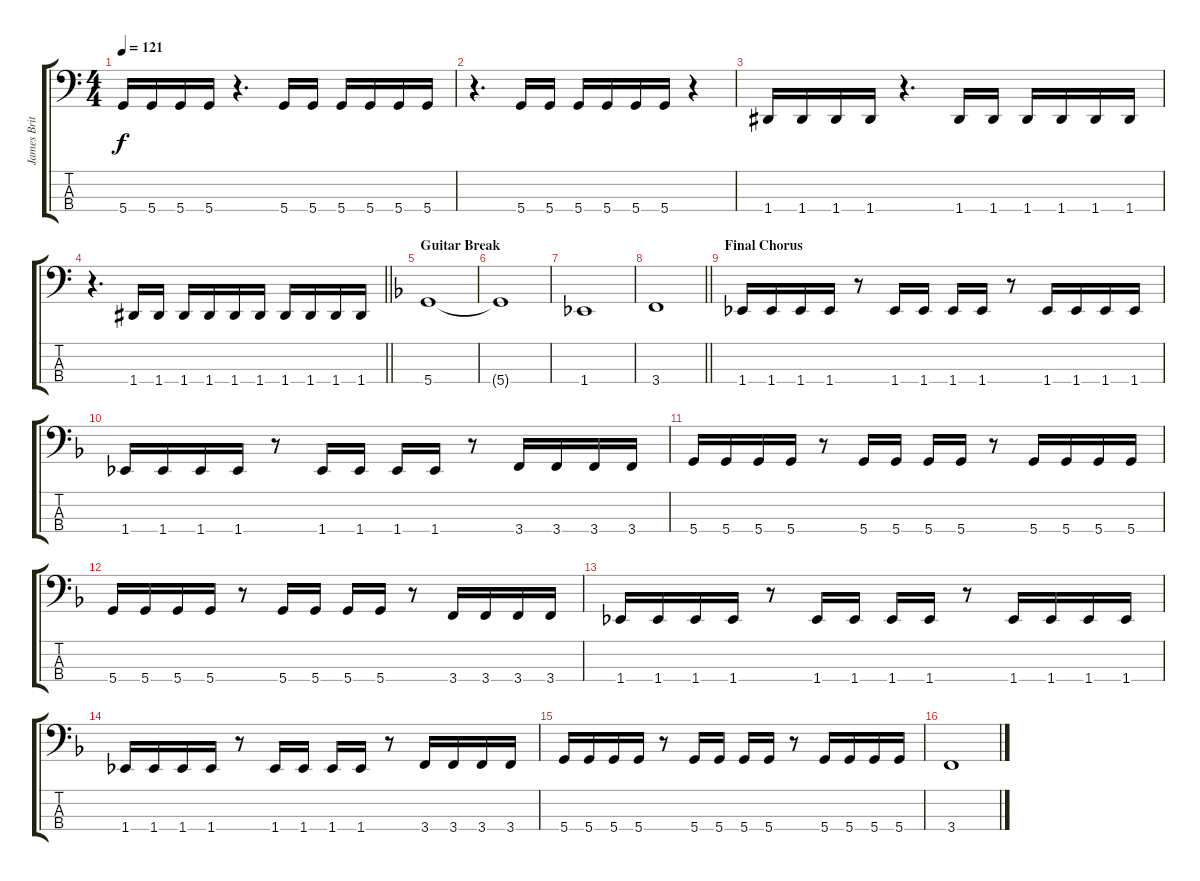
\track ("James Britton" "James Brit") {instrument electricbasspick}
\staff {score tabs}
\tuning (F2 C2 G1 D1) {hide}
\ts (4 4)
\tempo 121
\clef f4
\ks c
5.4.16{dy f} 5.4.16 5.4.16 5.4.16 r.4{d} 5.4.16 5.4.16 5.4.16 5.4.16 5.4.16 5.4.16 |
r.4{d} 5.4.16 5.4.16 5.4.16 5.4.16 5.4.16 5.4.16 r.4 |
1.4.16 1.4.16 1.4.16 1.4.16 r.4{d} 1.4.16 1.4.16 1.4.16 1.4.16 1.4.16 1.4.16 |
\barLineRight lightlight
r.4{d} 1.4.16 1.4.16 1.4.16 1.4.16 1.4.16 1.4.16 1.4.16 1.4.16 1.4.16 1.4.16 |
\section ("" "Guitar Break")
\ks f
5.4.1 |
5.4{t}.1 |
1.4.1 |
\barLineRight lightlight
3.4.1 |
\section ("" "Final Chorus")
1.4.16 1.4.16 1.4.16 1.4.16 r.8 1.4.16 1.4.16 1.4.16 1.4.16 r.8 1.4.16 1.4.16 1.4.16 1.4.16 |
1.4.16 1.4.16 1.4.16 1.4.16 r.8 1.4.16 1.4.16 1.4.16 1.4.16 r.8 3.4.16 3.4.16 3.4.16 3.4.16 |
5.4.16 5.4.16 5.4.16 5.4.16 r.8 5.4.16 5.4.16 5.4.16 5.4.16 r.8 5.4.16 5.4.16 5.4.16 5.4.16 |
5.4.16 5.4.16 5.4.16 5.4.16 r.8 5.4.16 5.4.16 5.4.16 5.4.16 r.8 3.4.16 3.4.16 3.4.16 3.4.16 |
1.4.16 1.4.16 1.4.16 1.4.16 r.8 1.4.16 1.4.16 1.4.16 1.4.16 r.8 1.4.16 1.4.16 1.4.16 1.4.16 |
1.4.16 1.4.16 1.4.16 1.4.16 r.8 1.4.16 1.4.16 1.4.16 1.4.16 r.8 3.4.16 3.4.16 3.4.16 3.4.16 |
5.4.16 5.4.16 5.4.16 5.4.16 r.8 5.4.16 5.4.16 5.4.16 5.4.16 r.8 5.4.16 5.4.16 5.4.16 5.4.16 |
3.4.1
